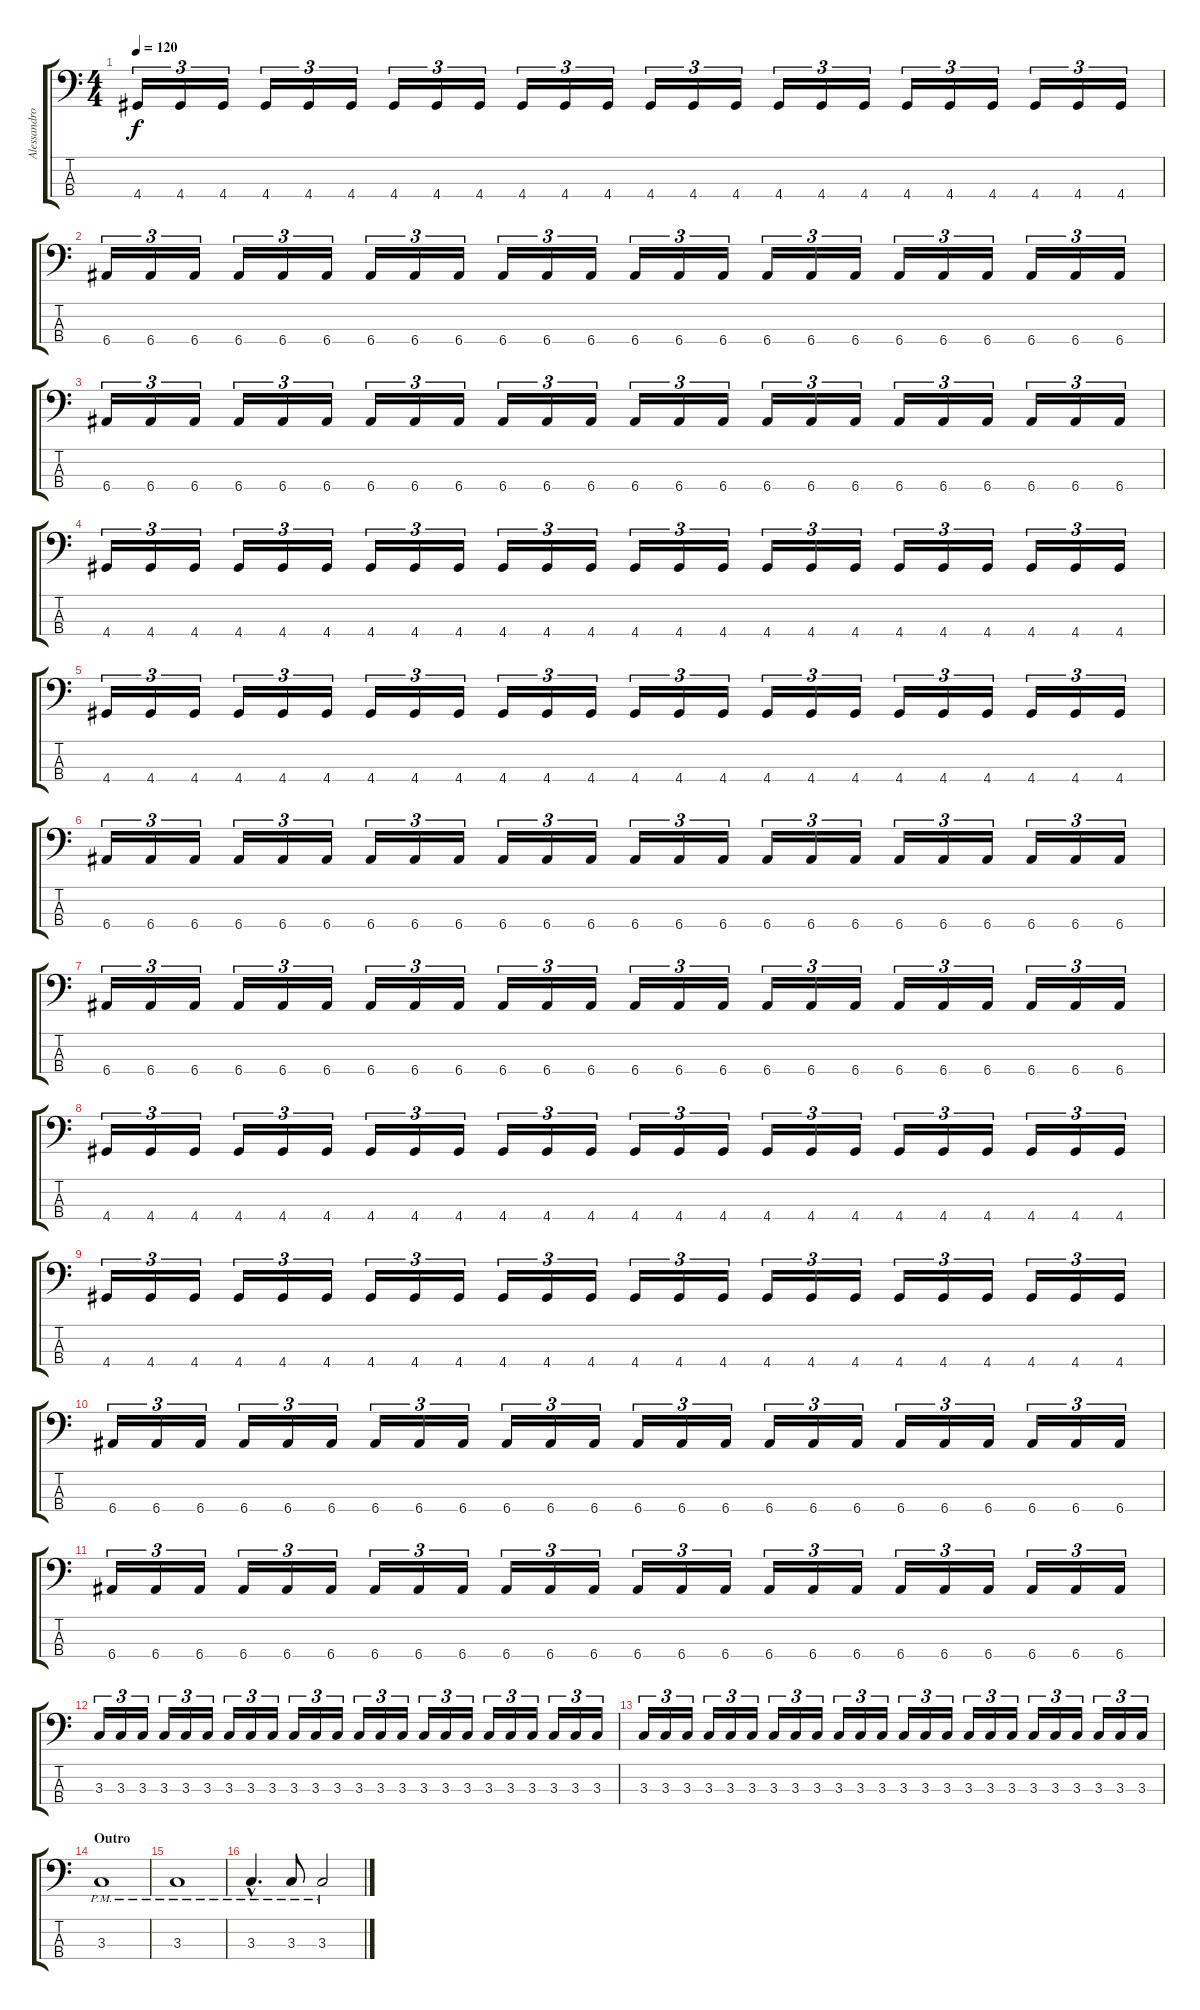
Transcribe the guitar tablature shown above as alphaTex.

\track ("Alessandro Lotta - Bass" "Alessandro") {instrument electricbassfinger}
\staff {score tabs}
\tuning (G2 D2 A1 E1) {hide}
\ts (4 4)
\tempo 120
\clef f4
\ks c
4.4.16{tu (3 2) dy f} 4.4.16{tu (3 2)} 4.4.16{tu (3 2)} 4.4.16{tu (3 2)} 4.4.16{tu (3 2)} 4.4.16{tu (3 2)} 4.4.16{tu (3 2)} 4.4.16{tu (3 2)} 4.4.16{tu (3 2)} 4.4.16{tu (3 2)} 4.4.16{tu (3 2)} 4.4.16{tu (3 2)} 4.4.16{tu (3 2)} 4.4.16{tu (3 2)} 4.4.16{tu (3 2)} 4.4.16{tu (3 2)} 4.4.16{tu (3 2)} 4.4.16{tu (3 2)} 4.4.16{tu (3 2)} 4.4.16{tu (3 2)} 4.4.16{tu (3 2)} 4.4.16{tu (3 2)} 4.4.16{tu (3 2)} 4.4.16{tu (3 2)} |
6.4.16{tu (3 2)} 6.4.16{tu (3 2)} 6.4.16{tu (3 2)} 6.4.16{tu (3 2)} 6.4.16{tu (3 2)} 6.4.16{tu (3 2)} 6.4.16{tu (3 2)} 6.4.16{tu (3 2)} 6.4.16{tu (3 2)} 6.4.16{tu (3 2)} 6.4.16{tu (3 2)} 6.4.16{tu (3 2)} 6.4.16{tu (3 2)} 6.4.16{tu (3 2)} 6.4.16{tu (3 2)} 6.4.16{tu (3 2)} 6.4.16{tu (3 2)} 6.4.16{tu (3 2)} 6.4.16{tu (3 2)} 6.4.16{tu (3 2)} 6.4.16{tu (3 2)} 6.4.16{tu (3 2)} 6.4.16{tu (3 2)} 6.4.16{tu (3 2)} |
6.4.16{tu (3 2)} 6.4.16{tu (3 2)} 6.4.16{tu (3 2)} 6.4.16{tu (3 2)} 6.4.16{tu (3 2)} 6.4.16{tu (3 2)} 6.4.16{tu (3 2)} 6.4.16{tu (3 2)} 6.4.16{tu (3 2)} 6.4.16{tu (3 2)} 6.4.16{tu (3 2)} 6.4.16{tu (3 2)} 6.4.16{tu (3 2)} 6.4.16{tu (3 2)} 6.4.16{tu (3 2)} 6.4.16{tu (3 2)} 6.4.16{tu (3 2)} 6.4.16{tu (3 2)} 6.4.16{tu (3 2)} 6.4.16{tu (3 2)} 6.4.16{tu (3 2)} 6.4.16{tu (3 2)} 6.4.16{tu (3 2)} 6.4.16{tu (3 2)} |
4.4.16{tu (3 2)} 4.4.16{tu (3 2)} 4.4.16{tu (3 2)} 4.4.16{tu (3 2)} 4.4.16{tu (3 2)} 4.4.16{tu (3 2)} 4.4.16{tu (3 2)} 4.4.16{tu (3 2)} 4.4.16{tu (3 2)} 4.4.16{tu (3 2)} 4.4.16{tu (3 2)} 4.4.16{tu (3 2)} 4.4.16{tu (3 2)} 4.4.16{tu (3 2)} 4.4.16{tu (3 2)} 4.4.16{tu (3 2)} 4.4.16{tu (3 2)} 4.4.16{tu (3 2)} 4.4.16{tu (3 2)} 4.4.16{tu (3 2)} 4.4.16{tu (3 2)} 4.4.16{tu (3 2)} 4.4.16{tu (3 2)} 4.4.16{tu (3 2)} |
4.4.16{tu (3 2)} 4.4.16{tu (3 2)} 4.4.16{tu (3 2)} 4.4.16{tu (3 2)} 4.4.16{tu (3 2)} 4.4.16{tu (3 2)} 4.4.16{tu (3 2)} 4.4.16{tu (3 2)} 4.4.16{tu (3 2)} 4.4.16{tu (3 2)} 4.4.16{tu (3 2)} 4.4.16{tu (3 2)} 4.4.16{tu (3 2)} 4.4.16{tu (3 2)} 4.4.16{tu (3 2)} 4.4.16{tu (3 2)} 4.4.16{tu (3 2)} 4.4.16{tu (3 2)} 4.4.16{tu (3 2)} 4.4.16{tu (3 2)} 4.4.16{tu (3 2)} 4.4.16{tu (3 2)} 4.4.16{tu (3 2)} 4.4.16{tu (3 2)} |
6.4.16{tu (3 2)} 6.4.16{tu (3 2)} 6.4.16{tu (3 2)} 6.4.16{tu (3 2)} 6.4.16{tu (3 2)} 6.4.16{tu (3 2)} 6.4.16{tu (3 2)} 6.4.16{tu (3 2)} 6.4.16{tu (3 2)} 6.4.16{tu (3 2)} 6.4.16{tu (3 2)} 6.4.16{tu (3 2)} 6.4.16{tu (3 2)} 6.4.16{tu (3 2)} 6.4.16{tu (3 2)} 6.4.16{tu (3 2)} 6.4.16{tu (3 2)} 6.4.16{tu (3 2)} 6.4.16{tu (3 2)} 6.4.16{tu (3 2)} 6.4.16{tu (3 2)} 6.4.16{tu (3 2)} 6.4.16{tu (3 2)} 6.4.16{tu (3 2)} |
6.4.16{tu (3 2)} 6.4.16{tu (3 2)} 6.4.16{tu (3 2)} 6.4.16{tu (3 2)} 6.4.16{tu (3 2)} 6.4.16{tu (3 2)} 6.4.16{tu (3 2)} 6.4.16{tu (3 2)} 6.4.16{tu (3 2)} 6.4.16{tu (3 2)} 6.4.16{tu (3 2)} 6.4.16{tu (3 2)} 6.4.16{tu (3 2)} 6.4.16{tu (3 2)} 6.4.16{tu (3 2)} 6.4.16{tu (3 2)} 6.4.16{tu (3 2)} 6.4.16{tu (3 2)} 6.4.16{tu (3 2)} 6.4.16{tu (3 2)} 6.4.16{tu (3 2)} 6.4.16{tu (3 2)} 6.4.16{tu (3 2)} 6.4.16{tu (3 2)} |
4.4.16{tu (3 2)} 4.4.16{tu (3 2)} 4.4.16{tu (3 2)} 4.4.16{tu (3 2)} 4.4.16{tu (3 2)} 4.4.16{tu (3 2)} 4.4.16{tu (3 2)} 4.4.16{tu (3 2)} 4.4.16{tu (3 2)} 4.4.16{tu (3 2)} 4.4.16{tu (3 2)} 4.4.16{tu (3 2)} 4.4.16{tu (3 2)} 4.4.16{tu (3 2)} 4.4.16{tu (3 2)} 4.4.16{tu (3 2)} 4.4.16{tu (3 2)} 4.4.16{tu (3 2)} 4.4.16{tu (3 2)} 4.4.16{tu (3 2)} 4.4.16{tu (3 2)} 4.4.16{tu (3 2)} 4.4.16{tu (3 2)} 4.4.16{tu (3 2)} |
4.4.16{tu (3 2)} 4.4.16{tu (3 2)} 4.4.16{tu (3 2)} 4.4.16{tu (3 2)} 4.4.16{tu (3 2)} 4.4.16{tu (3 2)} 4.4.16{tu (3 2)} 4.4.16{tu (3 2)} 4.4.16{tu (3 2)} 4.4.16{tu (3 2)} 4.4.16{tu (3 2)} 4.4.16{tu (3 2)} 4.4.16{tu (3 2)} 4.4.16{tu (3 2)} 4.4.16{tu (3 2)} 4.4.16{tu (3 2)} 4.4.16{tu (3 2)} 4.4.16{tu (3 2)} 4.4.16{tu (3 2)} 4.4.16{tu (3 2)} 4.4.16{tu (3 2)} 4.4.16{tu (3 2)} 4.4.16{tu (3 2)} 4.4.16{tu (3 2)} |
6.4.16{tu (3 2)} 6.4.16{tu (3 2)} 6.4.16{tu (3 2)} 6.4.16{tu (3 2)} 6.4.16{tu (3 2)} 6.4.16{tu (3 2)} 6.4.16{tu (3 2)} 6.4.16{tu (3 2)} 6.4.16{tu (3 2)} 6.4.16{tu (3 2)} 6.4.16{tu (3 2)} 6.4.16{tu (3 2)} 6.4.16{tu (3 2)} 6.4.16{tu (3 2)} 6.4.16{tu (3 2)} 6.4.16{tu (3 2)} 6.4.16{tu (3 2)} 6.4.16{tu (3 2)} 6.4.16{tu (3 2)} 6.4.16{tu (3 2)} 6.4.16{tu (3 2)} 6.4.16{tu (3 2)} 6.4.16{tu (3 2)} 6.4.16{tu (3 2)} |
6.4.16{tu (3 2)} 6.4.16{tu (3 2)} 6.4.16{tu (3 2)} 6.4.16{tu (3 2)} 6.4.16{tu (3 2)} 6.4.16{tu (3 2)} 6.4.16{tu (3 2)} 6.4.16{tu (3 2)} 6.4.16{tu (3 2)} 6.4.16{tu (3 2)} 6.4.16{tu (3 2)} 6.4.16{tu (3 2)} 6.4.16{tu (3 2)} 6.4.16{tu (3 2)} 6.4.16{tu (3 2)} 6.4.16{tu (3 2)} 6.4.16{tu (3 2)} 6.4.16{tu (3 2)} 6.4.16{tu (3 2)} 6.4.16{tu (3 2)} 6.4.16{tu (3 2)} 6.4.16{tu (3 2)} 6.4.16{tu (3 2)} 6.4.16{tu (3 2)} |
3.3.16{tu (3 2)} 3.3.16{tu (3 2)} 3.3.16{tu (3 2)} 3.3.16{tu (3 2)} 3.3.16{tu (3 2)} 3.3.16{tu (3 2)} 3.3.16{tu (3 2)} 3.3.16{tu (3 2)} 3.3.16{tu (3 2)} 3.3.16{tu (3 2)} 3.3.16{tu (3 2)} 3.3.16{tu (3 2)} 3.3.16{tu (3 2)} 3.3.16{tu (3 2)} 3.3.16{tu (3 2)} 3.3.16{tu (3 2)} 3.3.16{tu (3 2)} 3.3.16{tu (3 2)} 3.3.16{tu (3 2)} 3.3.16{tu (3 2)} 3.3.16{tu (3 2)} 3.3.16{tu (3 2)} 3.3.16{tu (3 2)} 3.3.16{tu (3 2)} |
3.3.16{tu (3 2)} 3.3.16{tu (3 2)} 3.3.16{tu (3 2)} 3.3.16{tu (3 2)} 3.3.16{tu (3 2)} 3.3.16{tu (3 2)} 3.3.16{tu (3 2)} 3.3.16{tu (3 2)} 3.3.16{tu (3 2)} 3.3.16{tu (3 2)} 3.3.16{tu (3 2)} 3.3.16{tu (3 2)} 3.3.16{tu (3 2)} 3.3.16{tu (3 2)} 3.3.16{tu (3 2)} 3.3.16{tu (3 2)} 3.3.16{tu (3 2)} 3.3.16{tu (3 2)} 3.3.16{tu (3 2)} 3.3.16{tu (3 2)} 3.3.16{tu (3 2)} 3.3.16{tu (3 2)} 3.3.16{tu (3 2)} 3.3.16{tu (3 2)} |
\section ("" "Outro")
3.3{pm}.1 |
3.3{pm}.1 |
3.3{hac pm}.4{d} 3.3{pm}.8 3.3{pm}.2
